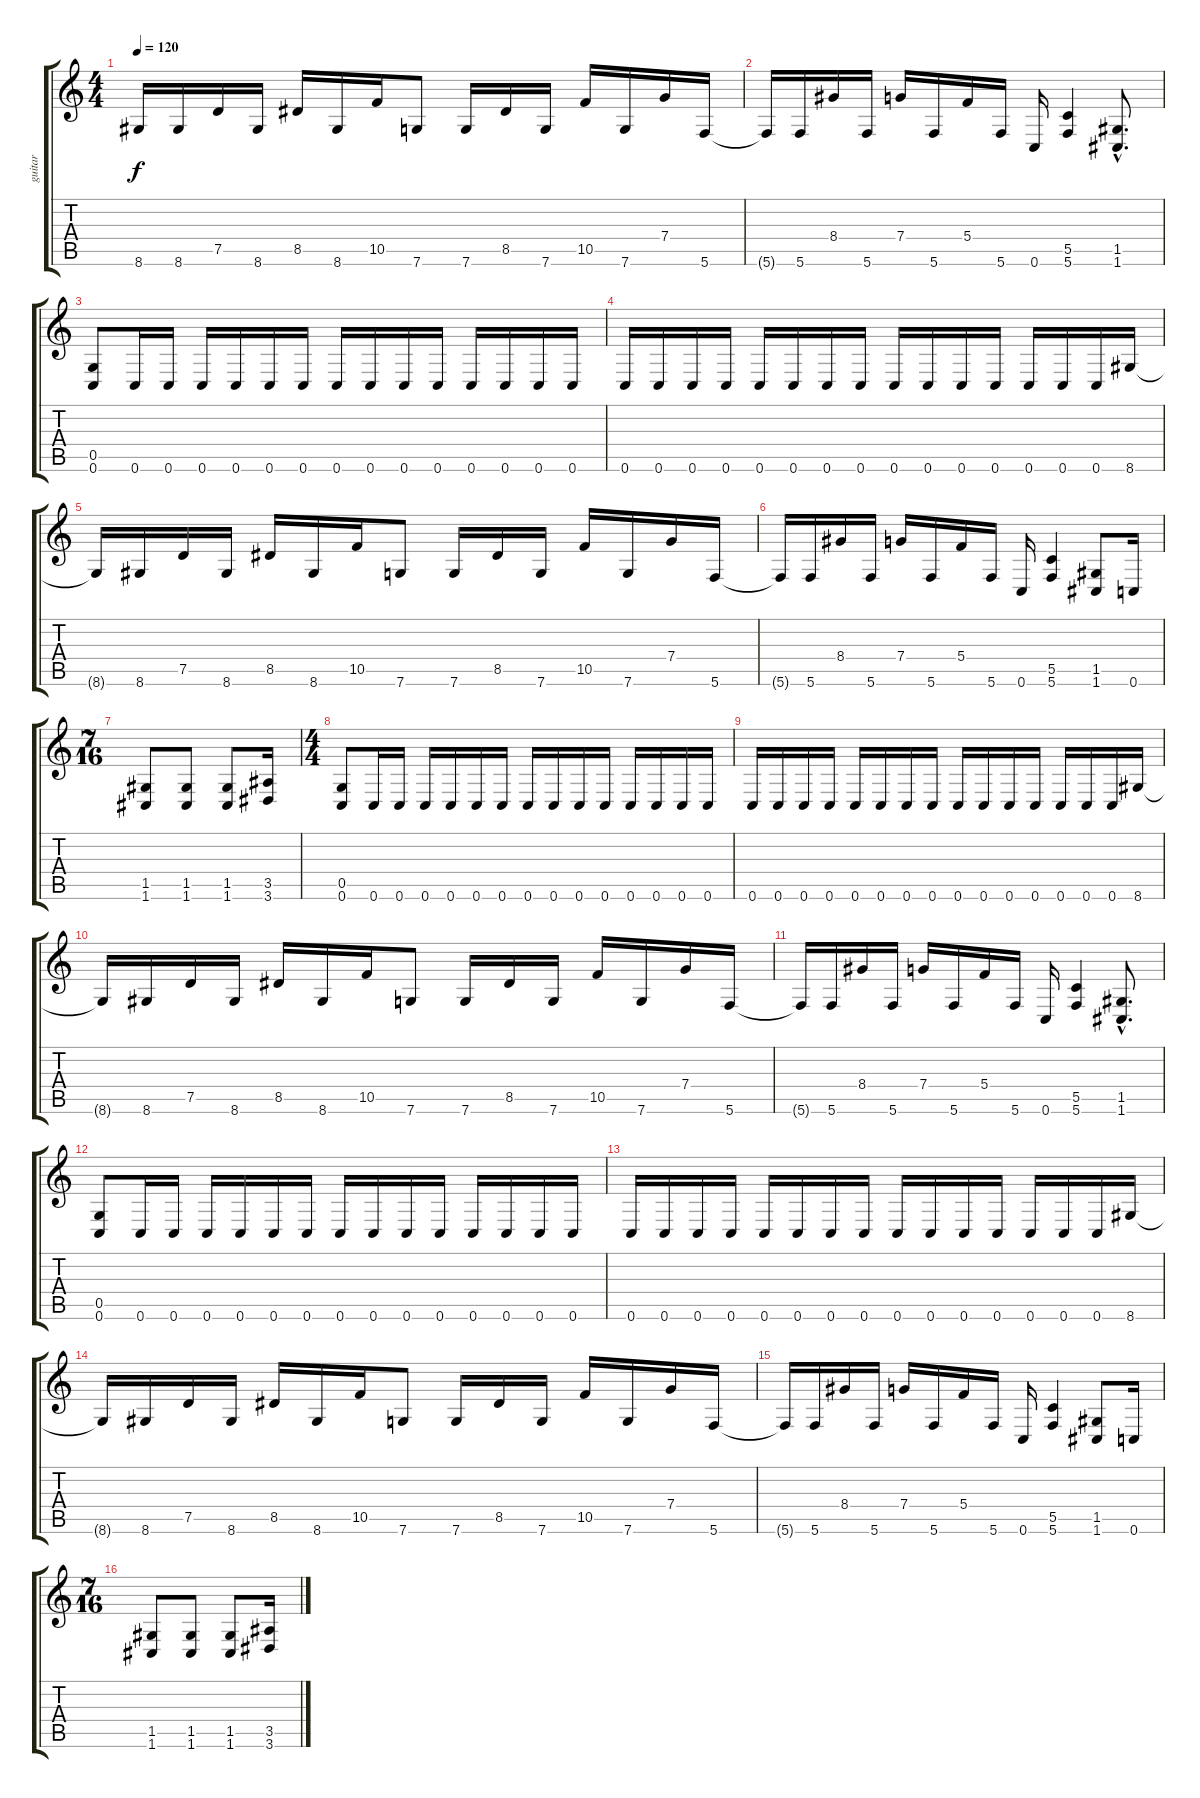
\track ("guitar" "guitar") {instrument distortionguitar}
\staff {score tabs}
\tuning (D4 A3 F3 C3 G2 C2) {hide}
\ts (4 4)
\tempo 120
\clef g2
\ks c
8.6{t}.16{dy f} 8.6.16 7.5.16 8.6.16 8.5.16 8.6.16 10.5.16 7.6.8 7.6.16 8.5.16 7.6.16 10.5.16 7.6.16 7.4.16 5.6.16 |
5.6{t}.16 5.6.16 8.4.16 5.6.16 7.4.16 5.6.16 5.4.16 5.6.16 0.6.16 (5.5 5.6).4 (1.5{hac} 1.6{hac}).8{d} |
(0.5 0.6).8 0.6.16 0.6.16 0.6.16 0.6.16 0.6.16 0.6.16 0.6.16 0.6.16 0.6.16 0.6.16 0.6.16 0.6.16 0.6.16 0.6.16 |
0.6.16 0.6.16 0.6.16 0.6.16 0.6.16 0.6.16 0.6.16 0.6.16 0.6.16 0.6.16 0.6.16 0.6.16 0.6.16 0.6.16 0.6.16 8.6.16 |
8.6{t}.16 8.6.16 7.5.16 8.6.16 8.5.16 8.6.16 10.5.16 7.6.8 7.6.16 8.5.16 7.6.16 10.5.16 7.6.16 7.4.16 5.6.16 |
5.6{t}.16 5.6.16 8.4.16 5.6.16 7.4.16 5.6.16 5.4.16 5.6.16 0.6.16 (5.5 5.6).4 (1.5 1.6).8 0.6.16 |
\ts (7 16)
(1.5 1.6).8 (1.5 1.6).8 (1.5 1.6).8 (3.5 3.6).16 |
\ts (4 4)
(0.5 0.6).8 0.6.16 0.6.16 0.6.16 0.6.16 0.6.16 0.6.16 0.6.16 0.6.16 0.6.16 0.6.16 0.6.16 0.6.16 0.6.16 0.6.16 |
0.6.16 0.6.16 0.6.16 0.6.16 0.6.16 0.6.16 0.6.16 0.6.16 0.6.16 0.6.16 0.6.16 0.6.16 0.6.16 0.6.16 0.6.16 8.6.16 |
8.6{t}.16 8.6.16 7.5.16 8.6.16 8.5.16 8.6.16 10.5.16 7.6.8 7.6.16 8.5.16 7.6.16 10.5.16 7.6.16 7.4.16 5.6.16 |
5.6{t}.16 5.6.16 8.4.16 5.6.16 7.4.16 5.6.16 5.4.16 5.6.16 0.6.16 (5.5 5.6).4 (1.5{hac} 1.6{hac}).8{d} |
(0.5 0.6).8 0.6.16 0.6.16 0.6.16 0.6.16 0.6.16 0.6.16 0.6.16 0.6.16 0.6.16 0.6.16 0.6.16 0.6.16 0.6.16 0.6.16 |
0.6.16 0.6.16 0.6.16 0.6.16 0.6.16 0.6.16 0.6.16 0.6.16 0.6.16 0.6.16 0.6.16 0.6.16 0.6.16 0.6.16 0.6.16 8.6.16 |
8.6{t}.16 8.6.16 7.5.16 8.6.16 8.5.16 8.6.16 10.5.16 7.6.8 7.6.16 8.5.16 7.6.16 10.5.16 7.6.16 7.4.16 5.6.16 |
5.6{t}.16 5.6.16 8.4.16 5.6.16 7.4.16 5.6.16 5.4.16 5.6.16 0.6.16 (5.5 5.6).4 (1.5 1.6).8 0.6.16 |
\ts (7 16)
(1.5 1.6).8 (1.5 1.6).8 (1.5 1.6).8 (3.5 3.6).16
